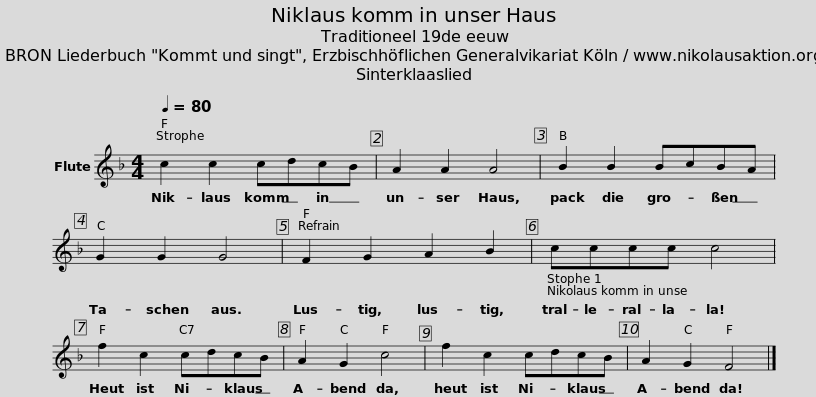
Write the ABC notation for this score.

X:1
L:1/8
Q:1/4=80
M:4/4
I:linebreak $
K:F
V:1 treble
V:1
 c2 c2 cdcB | A2 A2 A4 | B2 B2 BcBA | G2 G2 G4 | F2 G2 A2 B2 |$ %5
 cccc c4 | f2 c2 cdcB | A2 G2 c4 | f2 c2 cdcB | A2 G2 F4 |] %10
